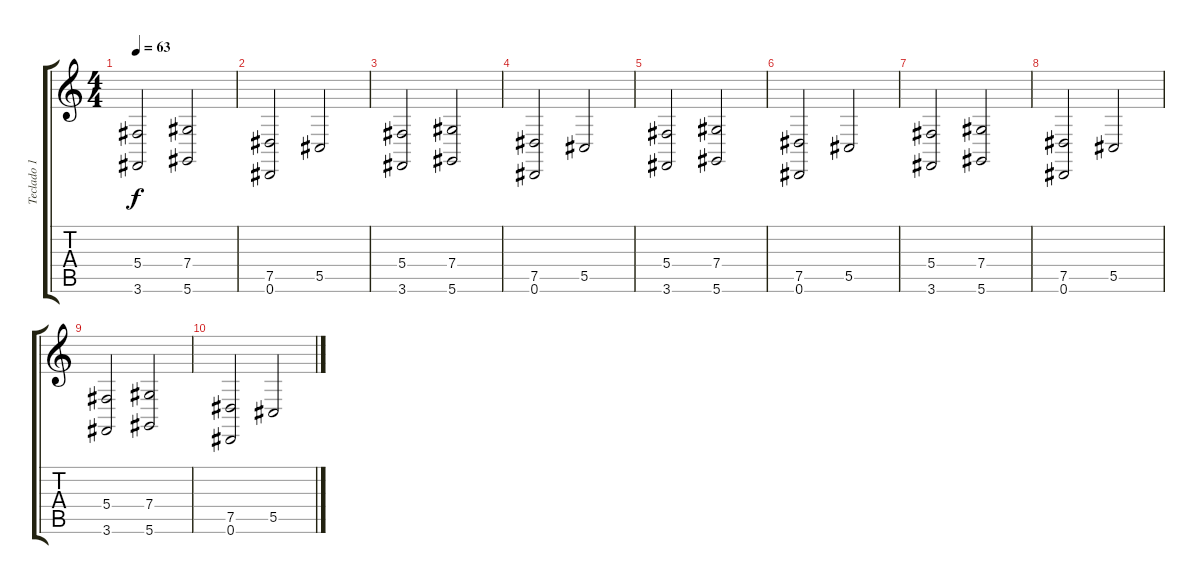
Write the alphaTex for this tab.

\track ("Teclado 1" "Teclado 1") {instrument synthstrings2}
\staff {score tabs}
\tuning (Eb4 Bb3 Gb3 Db3 Ab2 Eb2) {hide}
\ts (4 4)
\tempo 63
\clef g2
\ks c
(5.4 3.6).2{dy f volume 9} (7.4 5.6).2 |
(7.5 0.6).2{volume 7} 5.5.2 |
(5.4 3.6).2 (7.4 5.6).2 |
(7.5 0.6).2 5.5.2 |
(5.4 3.6).2{volume 9} (7.4 5.6).2 |
(7.5 0.6).2{volume 7} 5.5.2 |
(5.4 3.6).2{volume 9} (7.4 5.6).2 |
(7.5 0.6).2{volume 7} 5.5.2 |
(5.4 3.6).2{volume 0} (7.4 5.6).2 |
(7.5 0.6).2 5.5.2
